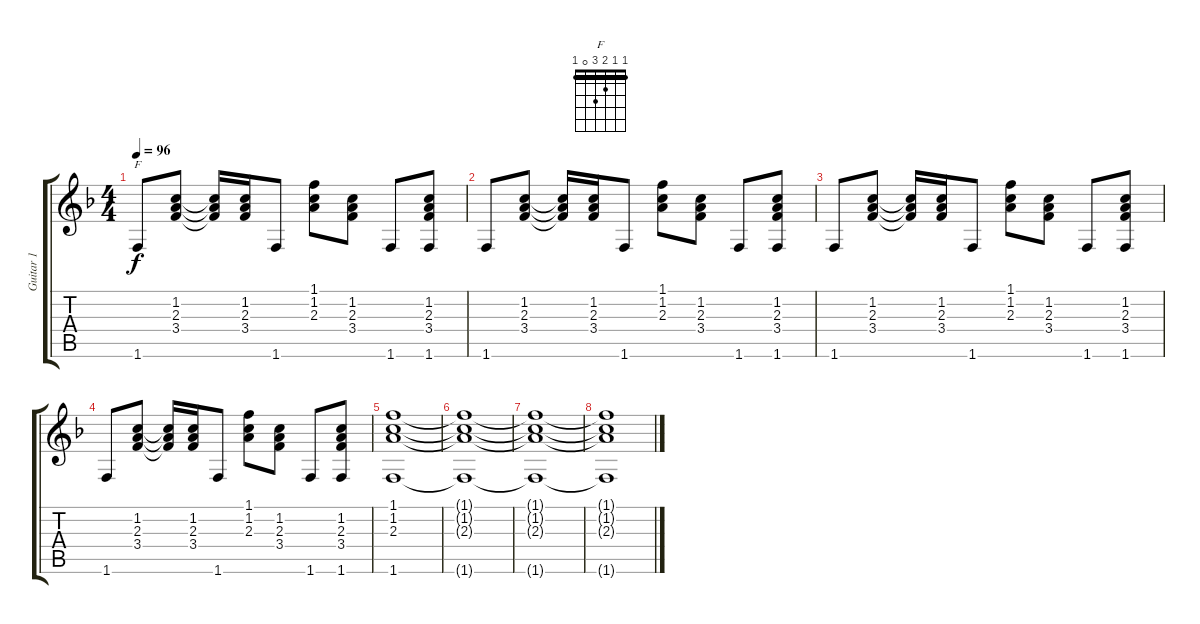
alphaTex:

\track ("Guitar 1" "Guitar 1") {instrument acousticguitarnylon}
\staff {score tabs}
\tuning (E4 B3 G3 D3 A2 E2) {hide}
\chord ("F" 1 1 2 3 0 1) {barre 1}
\ts (4 4)
\tempo 96
\clef g2
\ks f
1.6.8{ch "F" dy f} (1.2 2.3 3.4).8 (1.2{t} 2.3{t} 3.4{t}).16 (1.2 2.3 3.4).16 1.6.8 (1.1 1.2 2.3).8 (1.2 2.3 3.4).8 1.6.8 (1.2 2.3 3.4 1.6).8 |
1.6.8 (1.2 2.3 3.4).8 (1.2{t} 2.3{t} 3.4{t}).16 (1.2 2.3 3.4).16 1.6.8 (1.1 1.2 2.3).8 (1.2 2.3 3.4).8 1.6.8 (1.2 2.3 3.4 1.6).8 |
1.6.8 (1.2 2.3 3.4).8 (1.2{t} 2.3{t} 3.4{t}).16 (1.2 2.3 3.4).16 1.6.8 (1.1 1.2 2.3).8 (1.2 2.3 3.4).8 1.6.8 (1.2 2.3 3.4 1.6).8 |
1.6.8 (1.2 2.3 3.4).8 (1.2{t} 2.3{t} 3.4{t}).16 (1.2 2.3 3.4).16 1.6.8 (1.1 1.2 2.3).8 (1.2 2.3 3.4).8 1.6.8 (1.2 2.3 3.4 1.6).8 |
(1.1 1.2 2.3 1.6).1 |
(1.1{t} 1.2{t} 2.3{t} 1.6{t}).1 |
(1.1{t} 1.2{t} 2.3{t} 1.6{t}).1 |
(1.1{t} 1.2{t} 2.3{t} 1.6{t}).1
